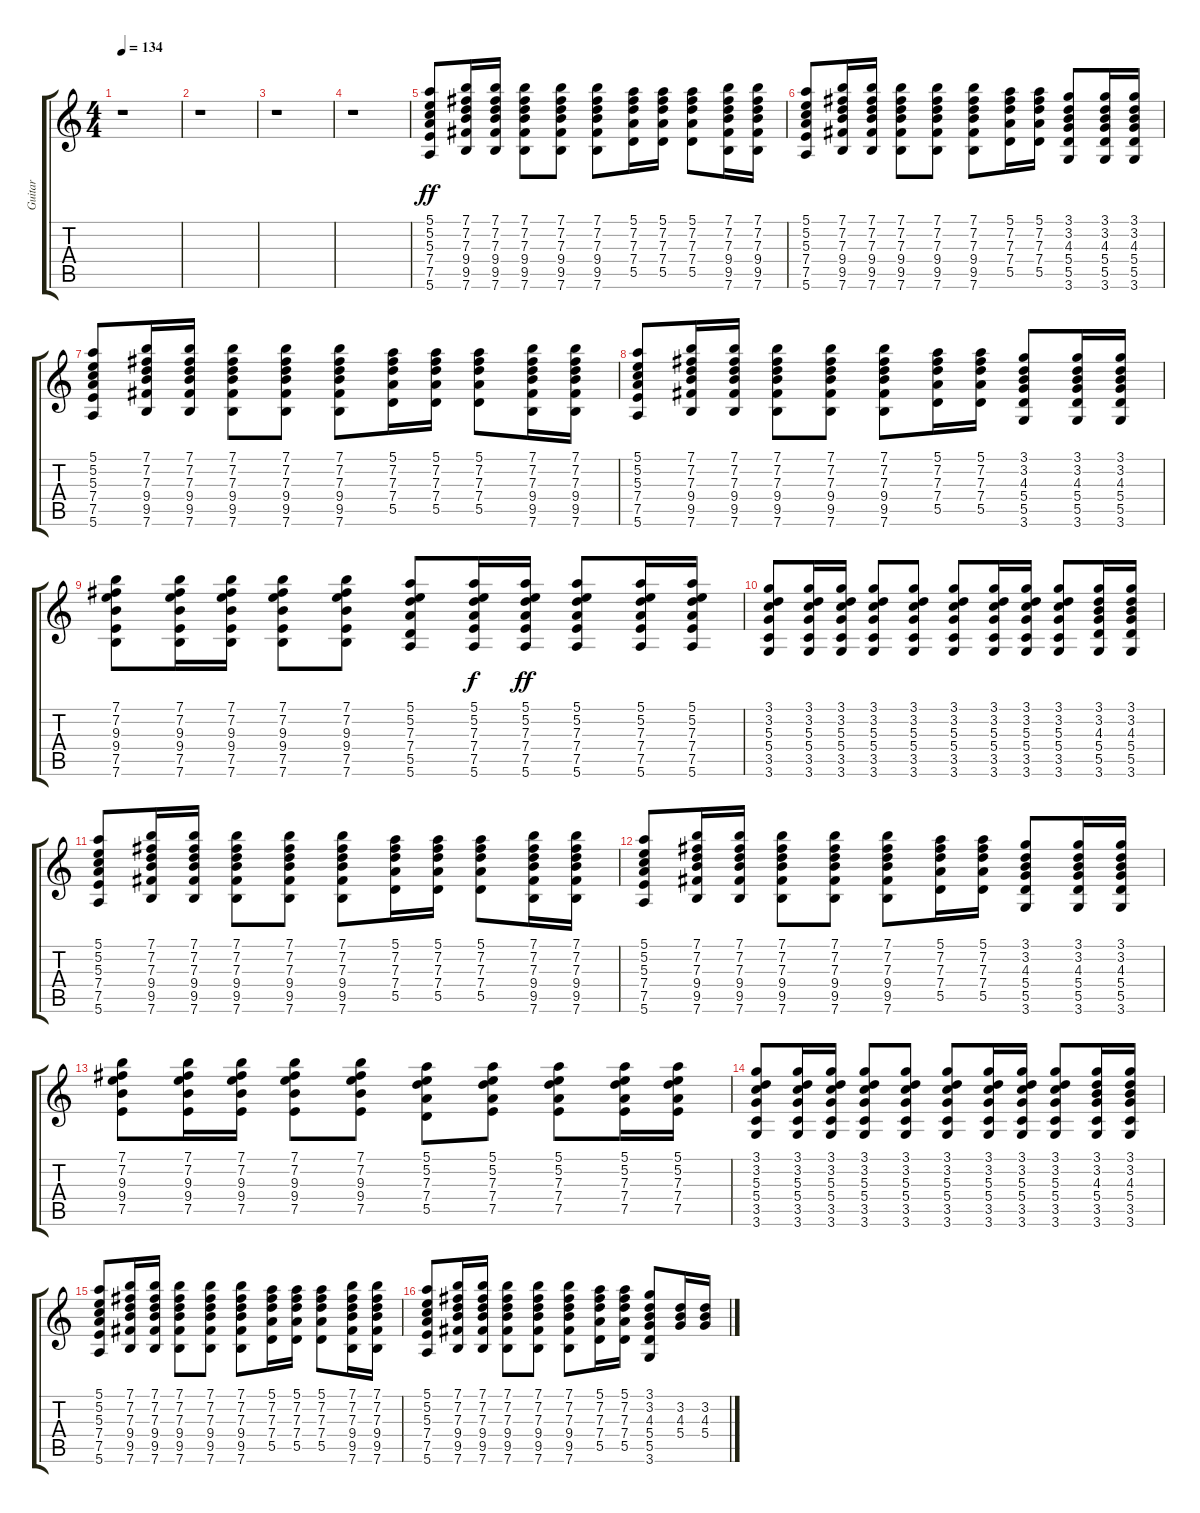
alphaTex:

\track ("Guitar" "Guitar") {instrument acousticguitarsteel}
\staff {score tabs}
\tuning (E4 B3 G3 D3 A2 E2) {hide}
\ts (4 4)
\tempo 134
\clef g2
\ks c
r.1{dy ff} |
r.1 |
r.1 |
r.1 |
(5.1 5.2 5.3 7.4 7.5 5.6).8 (7.1 7.2 7.3 9.4 9.5 7.6).16 (7.1 7.2 7.3 9.4 9.5 7.6).16 (7.1 7.2 7.3 9.4 9.5 7.6).8 (7.1 7.2 7.3 9.4 9.5 7.6).8 (7.1 7.2 7.3 9.4 9.5 7.6).8 (5.1 7.2 7.3 7.4 5.5).16 (5.1 7.2 7.3 7.4 5.5).16 (5.1 7.2 7.3 7.4 5.5).8 (7.1 7.2 7.3 9.4 9.5 7.6).16 (7.1 7.2 7.3 9.4 9.5 7.6).16 |
(5.1 5.2 5.3 7.4 7.5 5.6).8 (7.1 7.2 7.3 9.4 9.5 7.6).16 (7.1 7.2 7.3 9.4 9.5 7.6).16 (7.1 7.2 7.3 9.4 9.5 7.6).8 (7.1 7.2 7.3 9.4 9.5 7.6).8 (7.1 7.2 7.3 9.4 9.5 7.6).8 (5.1 7.2 7.3 7.4 5.5).16 (5.1 7.2 7.3 7.4 5.5).16 (3.1 3.2 4.3 5.4 5.5 3.6).8 (3.1 3.2 4.3 5.4 5.5 3.6).16 (3.1 3.2 4.3 5.4 5.5 3.6).16 |
(5.1 5.2 5.3 7.4 7.5 5.6).8 (7.1 7.2 7.3 9.4 9.5 7.6).16 (7.1 7.2 7.3 9.4 9.5 7.6).16 (7.1 7.2 7.3 9.4 9.5 7.6).8 (7.1 7.2 7.3 9.4 9.5 7.6).8 (7.1 7.2 7.3 9.4 9.5 7.6).8 (5.1 7.2 7.3 7.4 5.5).16 (5.1 7.2 7.3 7.4 5.5).16 (5.1 7.2 7.3 7.4 5.5).8 (7.1 7.2 7.3 9.4 9.5 7.6).16 (7.1 7.2 7.3 9.4 9.5 7.6).16 |
(5.1 5.2 5.3 7.4 7.5 5.6).8 (7.1 7.2 7.3 9.4 9.5 7.6).16 (7.1 7.2 7.3 9.4 9.5 7.6).16 (7.1 7.2 7.3 9.4 9.5 7.6).8 (7.1 7.2 7.3 9.4 9.5 7.6).8 (7.1 7.2 7.3 9.4 9.5 7.6).8 (5.1 7.2 7.3 7.4 5.5).16 (5.1 7.2 7.3 7.4 5.5).16 (3.1 3.2 4.3 5.4 5.5 3.6).8 (3.1 3.2 4.3 5.4 5.5 3.6).16 (3.1 3.2 4.3 5.4 5.5 3.6).16 |
(7.1 7.2 9.3 9.4 7.5 7.6).8 (7.1 7.2 9.3 9.4 7.5 7.6).16 (7.1 7.2 9.3 9.4 7.5 7.6).16 (7.1 7.2 9.3 9.4 7.5 7.6).8 (7.1 7.2 9.3 9.4 7.5 7.6).8 (5.1 5.2 7.3 7.4 5.5 5.6).8 (5.1 5.2 7.3 7.4 7.5 5.6).16{dy f} (5.1 5.2 7.3 7.4 7.5 5.6).16{dy ff} (5.1 5.2 7.3 7.4 7.5 5.6).8 (5.1 5.2 7.3 7.4 7.5 5.6).16 (5.1 5.2 7.3 7.4 7.5 5.6).16 |
(3.1 3.2 5.3 5.4 3.5 3.6).8 (3.1 3.2 5.3 5.4 3.5 3.6).16 (3.1 3.2 5.3 5.4 3.5 3.6).16 (3.1 3.2 5.3 5.4 3.5 3.6).8 (3.1 3.2 5.3 5.4 3.5 3.6).8 (3.1 3.2 5.3 5.4 3.5 3.6).8 (3.1 3.2 5.3 5.4 3.5 3.6).16 (3.1 3.2 5.3 5.4 3.5 3.6).16 (3.1 3.2 5.3 5.4 3.5 3.6).8 (3.1 3.2 4.3 5.4 5.5 3.6).16 (3.1 3.2 4.3 5.4 5.5 3.6).16 |
(5.1 5.2 5.3 7.4 7.5 5.6).8 (7.1 7.2 7.3 9.4 9.5 7.6).16 (7.1 7.2 7.3 9.4 9.5 7.6).16 (7.1 7.2 7.3 9.4 9.5 7.6).8 (7.1 7.2 7.3 9.4 9.5 7.6).8 (7.1 7.2 7.3 9.4 9.5 7.6).8 (5.1 7.2 7.3 7.4 5.5).16 (5.1 7.2 7.3 7.4 5.5).16 (5.1 7.2 7.3 7.4 5.5).8 (7.1 7.2 7.3 9.4 9.5 7.6).16 (7.1 7.2 7.3 9.4 9.5 7.6).16 |
(5.1 5.2 5.3 7.4 7.5 5.6).8 (7.1 7.2 7.3 9.4 9.5 7.6).16 (7.1 7.2 7.3 9.4 9.5 7.6).16 (7.1 7.2 7.3 9.4 9.5 7.6).8 (7.1 7.2 7.3 9.4 9.5 7.6).8 (7.1 7.2 7.3 9.4 9.5 7.6).8 (5.1 7.2 7.3 7.4 5.5).16 (5.1 7.2 7.3 7.4 5.5).16 (3.1 3.2 4.3 5.4 5.5 3.6).8 (3.1 3.2 4.3 5.4 5.5 3.6).16 (3.1 3.2 4.3 5.4 5.5 3.6).16 |
(7.1 7.2 9.3 9.4 7.5).8 (7.1 7.2 9.3 9.4 7.5).16 (7.1 7.2 9.3 9.4 7.5).16 (7.1 7.2 9.3 9.4 7.5).8 (7.1 7.2 9.3 9.4 7.5).8 (5.1 5.2 7.3 7.4 5.5).8 (5.1 5.2 7.3 7.4 7.5).8 (5.1 5.2 7.3 7.4 7.5).8 (5.1 5.2 7.3 7.4 7.5).16 (5.1 5.2 7.3 7.4 7.5).16 |
(3.1 3.2 5.3 5.4 3.5 3.6).8 (3.1 3.2 5.3 5.4 3.5 3.6).16 (3.1 3.2 5.3 5.4 3.5 3.6).16 (3.1 3.2 5.3 5.4 3.5 3.6).8 (3.1 3.2 5.3 5.4 3.5 3.6).8 (3.1 3.2 5.3 5.4 3.5 3.6).8 (3.1 3.2 5.3 5.4 3.5 3.6).16 (3.1 3.2 5.3 5.4 3.5 3.6).16 (3.1 3.2 5.3 5.4 3.5 3.6).8 (3.1 3.2 4.3 5.4 3.5 3.6).16 (3.1 3.2 4.3 5.4 3.5 3.6).16 |
(5.1 5.2 5.3 7.4 7.5 5.6).8 (7.1 7.2 7.3 9.4 9.5 7.6).16 (7.1 7.2 7.3 9.4 9.5 7.6).16 (7.1 7.2 7.3 9.4 9.5 7.6).8 (7.1 7.2 7.3 9.4 9.5 7.6).8 (7.1 7.2 7.3 9.4 9.5 7.6).8 (5.1 7.2 7.3 7.4 5.5).16 (5.1 7.2 7.3 7.4 5.5).16 (5.1 7.2 7.3 7.4 5.5).8 (7.1 7.2 7.3 9.4 9.5 7.6).16 (7.1 7.2 7.3 9.4 9.5 7.6).16 |
(5.1 5.2 5.3 7.4 7.5 5.6).8 (7.1 7.2 7.3 9.4 9.5 7.6).16 (7.1 7.2 7.3 9.4 9.5 7.6).16 (7.1 7.2 7.3 9.4 9.5 7.6).8 (7.1 7.2 7.3 9.4 9.5 7.6).8 (7.1 7.2 7.3 9.4 9.5 7.6).8 (5.1 7.2 7.3 7.4 5.5).16 (5.1 7.2 7.3 7.4 5.5).16 (3.1 3.2 4.3 5.4 5.5 3.6).8 (3.2 4.3 5.4).16 (3.2 4.3 5.4).16
